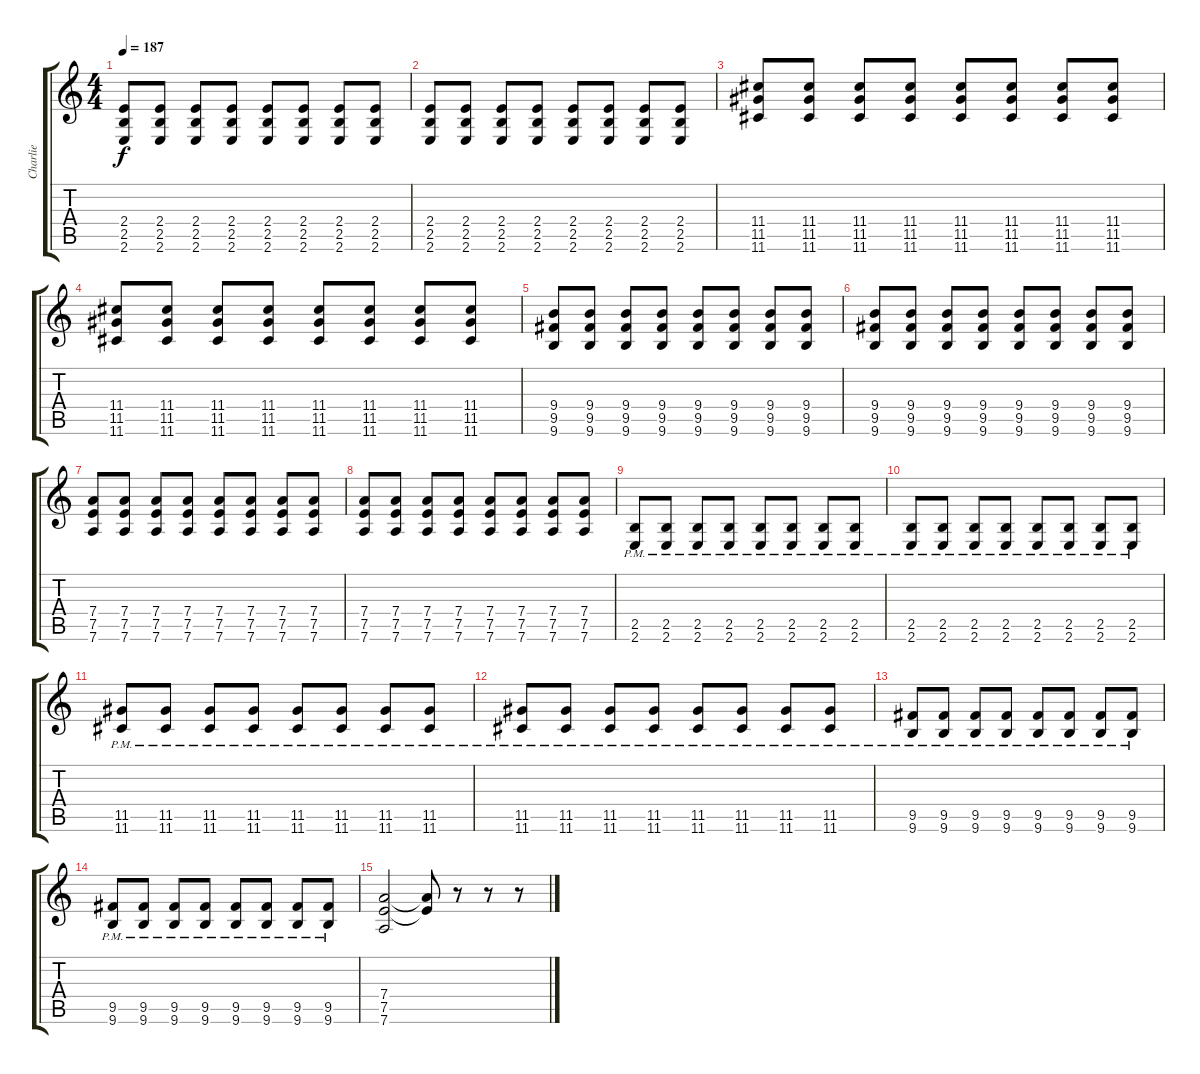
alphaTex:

\track ("Charlie" "Charlie") {instrument distortionguitar}
\staff {score tabs}
\tuning (E4 B3 G3 D3 A2 D2) {hide}
\ts (4 4)
\tempo 187
\clef g2
\ks c
(2.4 2.5 2.6).8{dy f} (2.4 2.5 2.6).8 (2.4 2.5 2.6).8 (2.4 2.5 2.6).8 (2.4 2.5 2.6).8 (2.4 2.5 2.6).8 (2.4 2.5 2.6).8 (2.4 2.5 2.6).8 |
(2.4 2.5 2.6).8 (2.4 2.5 2.6).8 (2.4 2.5 2.6).8 (2.4 2.5 2.6).8 (2.4 2.5 2.6).8 (2.4 2.5 2.6).8 (2.4 2.5 2.6).8 (2.4 2.5 2.6).8 |
(11.4 11.5 11.6).8 (11.4 11.5 11.6).8 (11.4 11.5 11.6).8 (11.4 11.5 11.6).8 (11.4 11.5 11.6).8 (11.4 11.5 11.6).8 (11.4 11.5 11.6).8 (11.4 11.5 11.6).8 |
(11.4 11.5 11.6).8 (11.4 11.5 11.6).8 (11.4 11.5 11.6).8 (11.4 11.5 11.6).8 (11.4 11.5 11.6).8 (11.4 11.5 11.6).8 (11.4 11.5 11.6).8 (11.4 11.5 11.6).8 |
(9.4 9.5 9.6).8 (9.4 9.5 9.6).8 (9.4 9.5 9.6).8 (9.4 9.5 9.6).8 (9.4 9.5 9.6).8 (9.4 9.5 9.6).8 (9.4 9.5 9.6).8 (9.4 9.5 9.6).8 |
(9.4 9.5 9.6).8 (9.4 9.5 9.6).8 (9.4 9.5 9.6).8 (9.4 9.5 9.6).8 (9.4 9.5 9.6).8 (9.4 9.5 9.6).8 (9.4 9.5 9.6).8 (9.4 9.5 9.6).8 |
(7.4 7.5 7.6).8 (7.4 7.5 7.6).8 (7.4 7.5 7.6).8 (7.4 7.5 7.6).8 (7.4 7.5 7.6).8 (7.4 7.5 7.6).8 (7.4 7.5 7.6).8 (7.4 7.5 7.6).8 |
(7.4 7.5 7.6).8 (7.4 7.5 7.6).8 (7.4 7.5 7.6).8 (7.4 7.5 7.6).8 (7.4 7.5 7.6).8 (7.4 7.5 7.6).8 (7.4 7.5 7.6).8 (7.4 7.5 7.6).8 |
(2.5{pm} 2.6{pm}).8 (2.5{pm} 2.6{pm}).8 (2.5{pm} 2.6{pm}).8 (2.5{pm} 2.6{pm}).8 (2.5{pm} 2.6{pm}).8 (2.5{pm} 2.6{pm}).8 (2.5{pm} 2.6{pm}).8 (2.5{pm} 2.6{pm}).8 |
(2.5{pm} 2.6{pm}).8 (2.5{pm} 2.6{pm}).8 (2.5{pm} 2.6{pm}).8 (2.5{pm} 2.6{pm}).8 (2.5{pm} 2.6{pm}).8 (2.5{pm} 2.6{pm}).8 (2.5{pm} 2.6{pm}).8 (2.5{pm} 2.6{pm}).8 |
(11.5{pm} 11.6{pm}).8 (11.5{pm} 11.6{pm}).8 (11.5{pm} 11.6{pm}).8 (11.5{pm} 11.6{pm}).8 (11.5{pm} 11.6{pm}).8 (11.5{pm} 11.6{pm}).8 (11.5{pm} 11.6{pm}).8 (11.5{pm} 11.6{pm}).8 |
(11.5{pm} 11.6{pm}).8 (11.5{pm} 11.6{pm}).8 (11.5{pm} 11.6{pm}).8 (11.5{pm} 11.6{pm}).8 (11.5{pm} 11.6{pm}).8 (11.5{pm} 11.6{pm}).8 (11.5{pm} 11.6{pm}).8 (11.5{pm} 11.6{pm}).8 |
(9.5{pm} 9.6{pm}).8 (9.5{pm} 9.6{pm}).8 (9.5{pm} 9.6{pm}).8 (9.5{pm} 9.6{pm}).8 (9.5{pm} 9.6{pm}).8 (9.5{pm} 9.6{pm}).8 (9.5{pm} 9.6{pm}).8 (9.5{pm} 9.6{pm}).8 |
(9.5{pm} 9.6{pm}).8 (9.5{pm} 9.6{pm}).8 (9.5{pm} 9.6{pm}).8 (9.5{pm} 9.6{pm}).8 (9.5{pm} 9.6{pm}).8 (9.5{pm} 9.6{pm}).8 (9.5{pm} 9.6{pm}).8 (9.5{pm} 9.6{pm}).8 |
(7.4 7.5 7.6).2 (7.4{t} 7.5{t}).8 r.8 r.8 r.8
